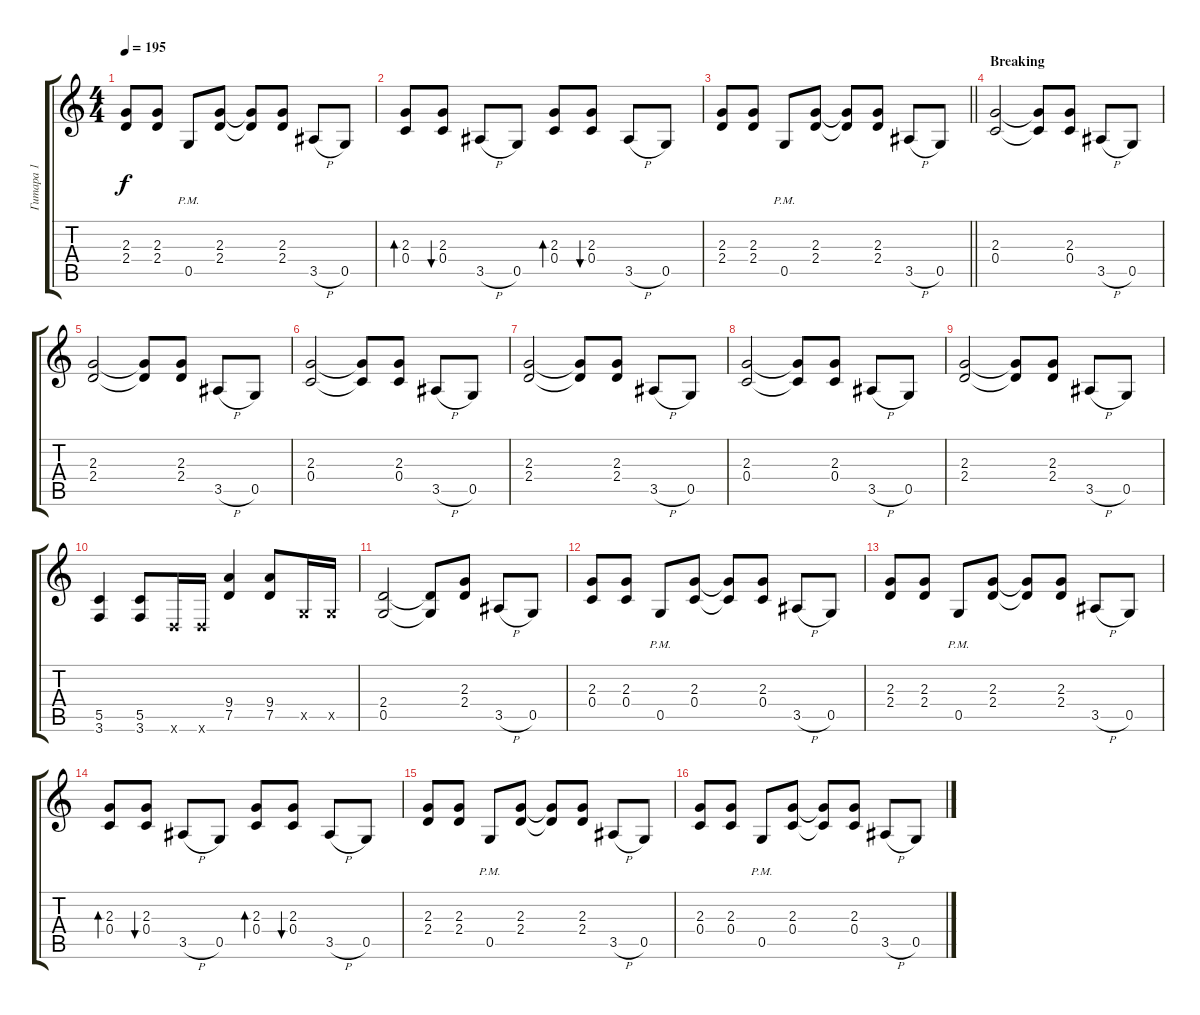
\track ("Гитара 1" "Гитара 1") {instrument distortionguitar}
\staff {score tabs}
\tuning (D4 A3 F3 C3 G2 D2) {hide}
\ts (4 4)
\tempo 195
\clef g2
\ks c
(2.3 2.4).8{dy f} (2.3 2.4).8 0.5{pm}.8 (2.3 2.4).8 (2.3{t} 2.4{t}).8 (2.3 2.4).8 3.5{h}.8 0.5.8 |
(2.3 0.4).8{bd 60} (2.3 0.4).8{bu 60} 3.5{h}.8 0.5.8 (2.3 0.4).8{bd 60} (2.3 0.4).8{bu 60} 3.5{h}.8 0.5.8 |
\barLineRight lightlight
(2.3 2.4).8 (2.3 2.4).8 0.5{pm}.8 (2.3 2.4).8 (2.3{t} 2.4{t}).8 (2.3 2.4).8 3.5{h}.8 0.5.8 |
\section ("" "Breaking")
(2.3 0.4).2 (2.3{t} 0.4{t}).8 (2.3 0.4).8 3.5{h}.8 0.5.8 |
(2.3 2.4).2 (2.3{t} 2.4{t}).8 (2.3 2.4).8 3.5{h}.8 0.5.8 |
(2.3 0.4).2 (2.3{t} 0.4{t}).8 (2.3 0.4).8 3.5{h}.8 0.5.8 |
(2.3 2.4).2 (2.3{t} 2.4{t}).8 (2.3 2.4).8 3.5{h}.8 0.5.8 |
(2.3 0.4).2 (2.3{t} 0.4{t}).8 (2.3 0.4).8 3.5{h}.8 0.5.8 |
(2.3 2.4).2 (2.3{t} 2.4{t}).8 (2.3 2.4).8 3.5{h}.8 0.5.8 |
(5.5 3.6).4 (5.5 3.6).8 0.6{x}.16 0.6{x}.16 (9.4 7.5).4 (9.4 7.5).8 0.5{x}.16 0.5{x}.16 |
(2.4 0.5).2 (2.4{t} 0.5{t}).8 (2.3 2.4).8 3.5{h}.8 0.5.8 |
(2.3 0.4).8 (2.3 0.4).8 0.5{pm}.8 (2.3 0.4).8 (2.3{t} 0.4{t}).8 (2.3 0.4).8 3.5{h}.8 0.5.8 |
(2.3 2.4).8 (2.3 2.4).8 0.5{pm}.8 (2.3 2.4).8 (2.3{t} 2.4{t}).8 (2.3 2.4).8 3.5{h}.8 0.5.8 |
(2.3 0.4).8{bd 60} (2.3 0.4).8{bu 60} 3.5{h}.8 0.5.8 (2.3 0.4).8{bd 60} (2.3 0.4).8{bu 60} 3.5{h}.8 0.5.8 |
(2.3 2.4).8 (2.3 2.4).8 0.5{pm}.8 (2.3 2.4).8 (2.3{t} 2.4{t}).8 (2.3 2.4).8 3.5{h}.8 0.5.8 |
(2.3 0.4).8 (2.3 0.4).8 0.5{pm}.8 (2.3 0.4).8 (2.3{t} 0.4{t}).8 (2.3 0.4).8 3.5{h}.8 0.5.8
